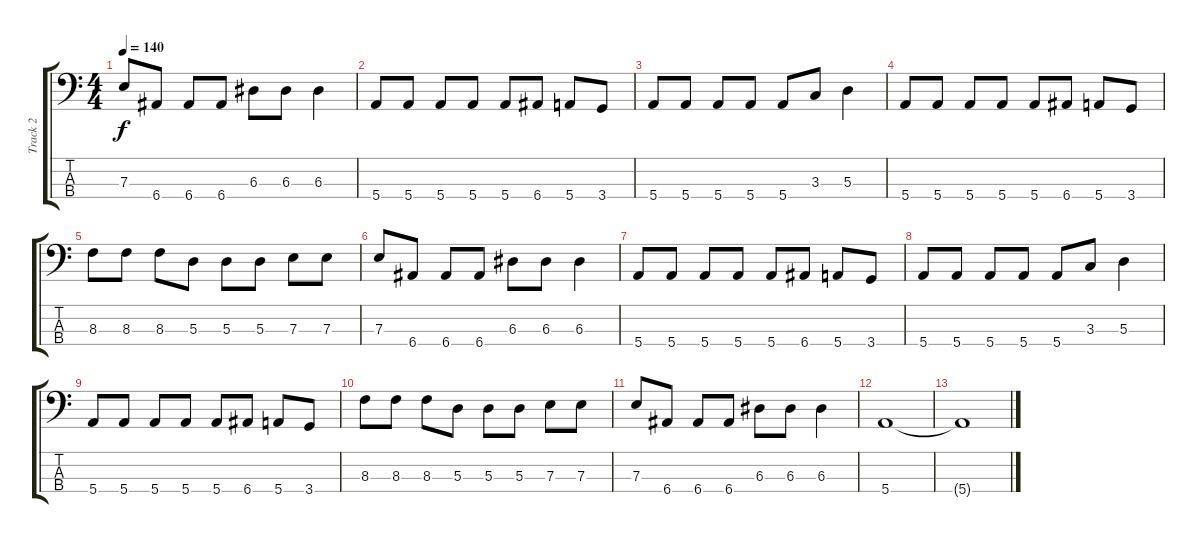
\track ("Track 2" "Track 2") {instrument electricbasspick}
\staff {score tabs}
\tuning (G2 D2 A1 E1) {hide}
\ts (4 4)
\tempo 140
\clef f4
\ks c
7.3.8{dy f} 6.4.8 6.4.8 6.4.8 6.3.8 6.3.8 6.3.4 |
5.4.8 5.4.8 5.4.8 5.4.8 5.4.8 6.4.8 5.4.8 3.4.8 |
5.4.8 5.4.8 5.4.8 5.4.8 5.4.8 3.3.8 5.3.4 |
5.4.8 5.4.8 5.4.8 5.4.8 5.4.8 6.4.8 5.4.8 3.4.8 |
8.3.8 8.3.8 8.3.8 5.3.8 5.3.8 5.3.8 7.3.8 7.3.8 |
7.3.8 6.4.8 6.4.8 6.4.8 6.3.8 6.3.8 6.3.4 |
5.4.8 5.4.8 5.4.8 5.4.8 5.4.8 6.4.8 5.4.8 3.4.8 |
5.4.8 5.4.8 5.4.8 5.4.8 5.4.8 3.3.8 5.3.4 |
5.4.8 5.4.8 5.4.8 5.4.8 5.4.8 6.4.8 5.4.8 3.4.8 |
8.3.8 8.3.8 8.3.8 5.3.8 5.3.8 5.3.8 7.3.8 7.3.8 |
7.3.8 6.4.8 6.4.8 6.4.8 6.3.8 6.3.8 6.3.4 |
5.4.1 |
5.4{t}.1
